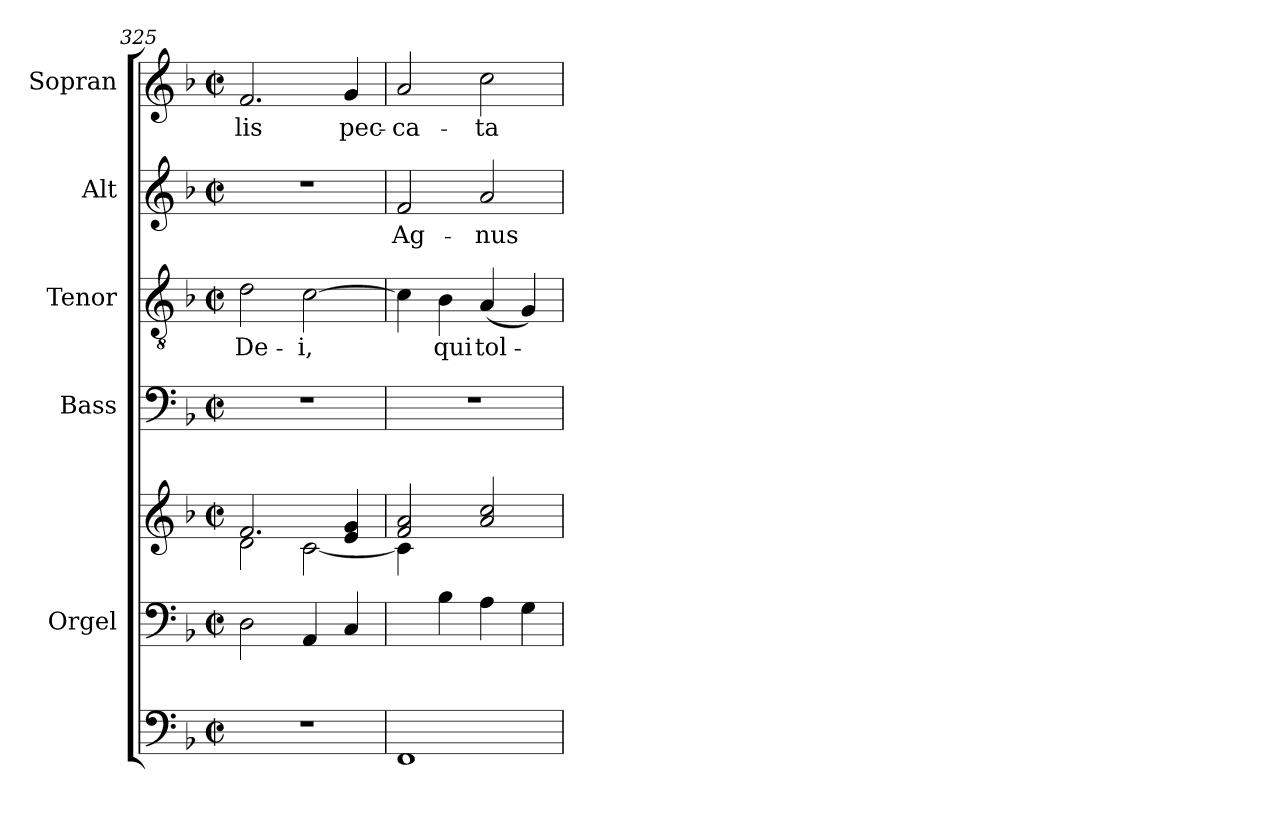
**kern	**kern	**kern	**kern	**kern	**text	**kern	**text	**kern	**text
*part6	*part5	*part5	*part4	*part3	*part3	*part2	*part2	*part1	*part1
*staff7	*staff6	*staff5	*staff4	*staff3	*staff3	*staff2	*staff2	*staff1	*staff1
*	*I"Orgel	*	*I"Bass	*I"Tenor	*	*I"Alt	*	*I"Sopran	*
*	*I'Org.	*	*I'B	*I'T	*	*I'A	*	*I'S	*
*clefF4	*clefF4	*clefG2	*clefF4	*clefGv2	*	*clefG2	*	*clefG2	*
*ITrd7c12	*	*	*	*	*	*	*	*	*
*k[b-]	*k[b-]	*k[b-]	*k[b-]	*k[b-]	*	*k[b-]	*	*k[b-]	*
*F:	*F:	*F:	*F:	*F:	*	*F:	*	*F:	*
*M2/2	*M2/2	*M2/2	*M2/2	*M2/2	*	*M2/2	*	*M2/2	*
*met(c|)	*met(c|)	*met(c|)	*met(c|)	*met(c|)	*	*met(c|)	*	*met(c|)	*
=325	=325	=325	=325	=325	=325	=325	=325	=325	=325
*	*	*^	*	*	*	*	*	*	*
!	!	!	!	!	!	!LO:LY:b	!	!	!	!LO:LY:b
1r	2D\	2.f/	2d\	1r	2d\	De-	1r	.	2.f/	-lis
!	!	!	!	!	!	!LO:LY:b	!	!	!	!
.	4AA/	.	[<2c\	.	[2c\	-i,	.	.	.	.
!	!	!	!	!	!	!	!	!	!	!LO:LY:b
.	4C/	4e/ 4g/	.	.	.	.	.	.	4g/	pec-
=326	=326	=326	=326	=326	=326	=326	=326	=326	=326	=326
!	!	!	!	!	!	!	!	!LO:LY:b	!	!LO:LY:b
1FFF	4ryy	2f/ 2a/	4c\]	1r	4c\]	.	2f/	Ag-	2a/	-ca-
!	!	!	!	!	!	!LO:LY:b	!	!	!	!
.	4B-\	.	2.ryy	.	4B-\	qui	.	.	.	.
!	!	!	!	!	!	!LO:LY:b	!	!LO:LY:b	!	!LO:LY:b
.	4A\	2a/ 2cc/	.	.	(<4A/	tol-	2a/	-nus	2cc\	-ta
.	4G\	.	.	.	4G/)	.	.	.	.	.
*	*	*v	*v	*	*	*	*	*	*	*
=	=	=	=	=	=	=	=	=	=
*-	*-	*-	*-	*-	*-	*-	*-	*-	*-
